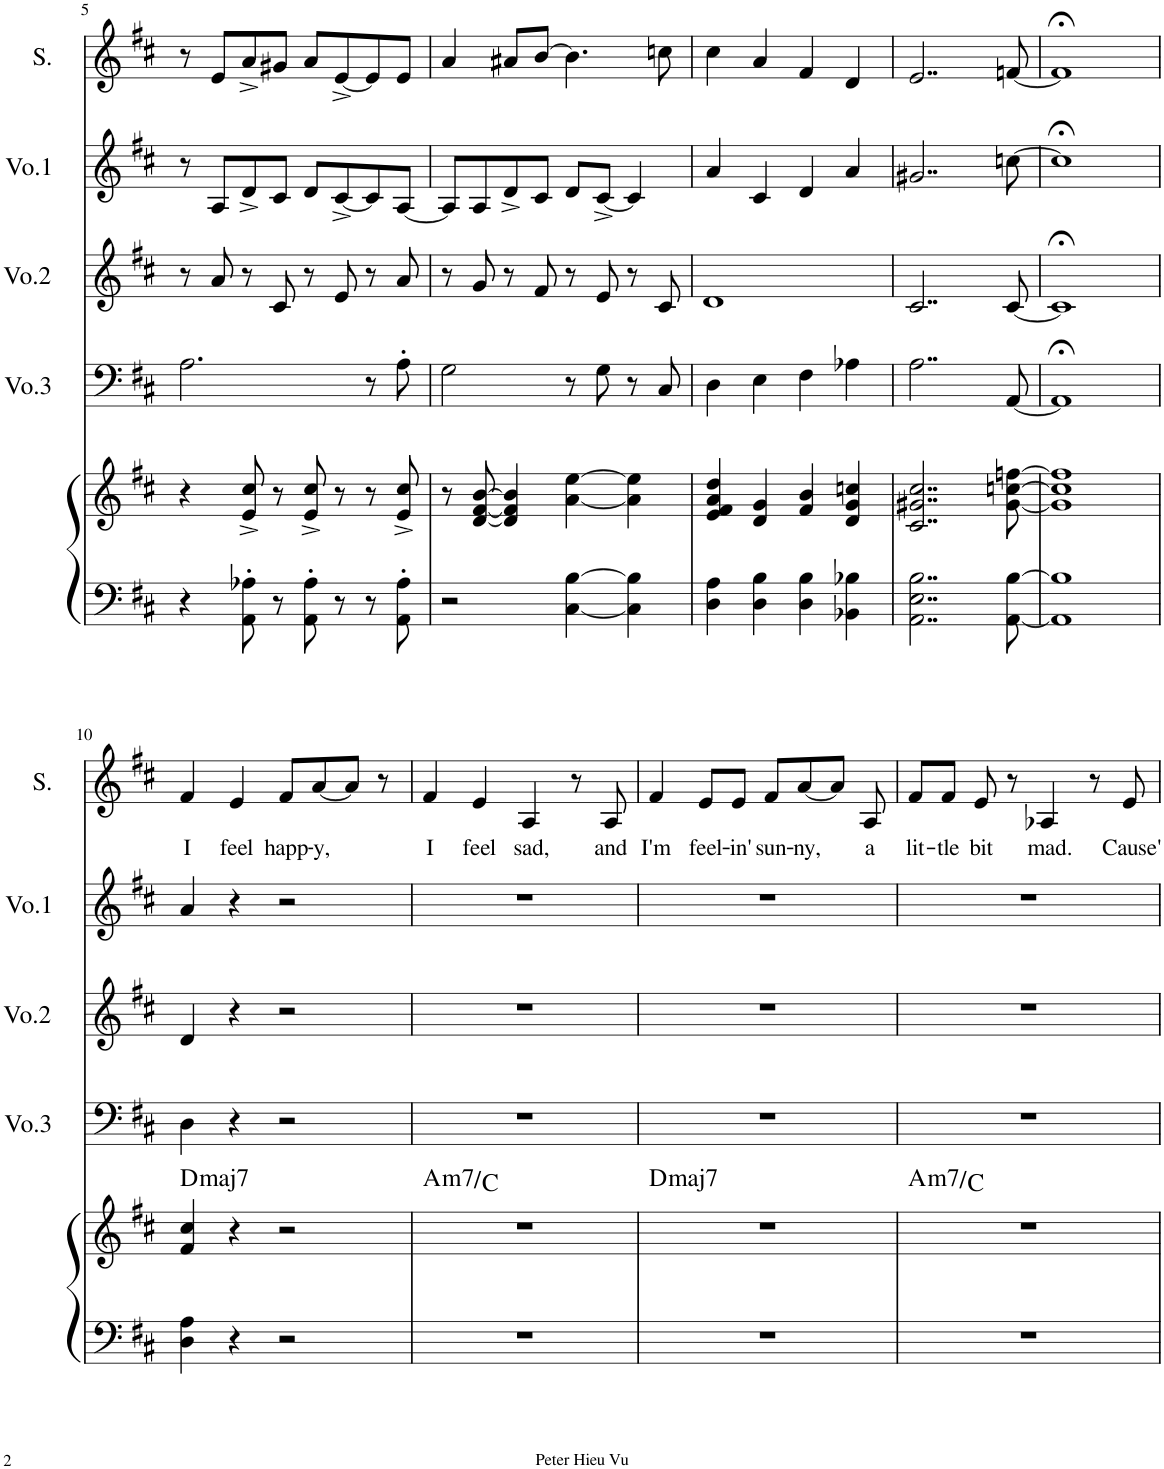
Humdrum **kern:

**kern	**kern	**harte	**kern	**kern	**kern	**kern	**text
*part5	*part5	*part5	*part4	*part3	*part2	*part1	*part1
*staff6	*staff5	*	*staff4	*staff3	*staff2	*staff1	*staff1
*I"Piano	*	*	*I"Voice 3	*I"Voice 2	*I"Voice 1	*I"Solo	*
*I'Pno	*	*	*I'Vo.3	*I'Vo.2	*I'Vo.1	*I'S.	*
!!LO:PB:g=z
*clefF4	*clefG2	*	*clefF4	*clefG2	*clefG2	*clefG2	*
*k[f#c#]	*k[f#c#]	*	*k[f#c#]	*k[f#c#]	*k[f#c#]	*k[f#c#]	*
*M4/4	*M4/4	*	*M4/4	*M4/4	*M4/4	*M4/4	*
=5	=5	=5	=5	=5	=5	=5	=5
4r	4r	.	2.A\	8r	8r	8r	.
.	.	.	.	8a/	8A/L	8e/L	.
8AA\' 8A-X\'	8e/^ 8cc#/^	.	.	8r	8d^/	8a^/	.
8r	8r	.	.	8c#/	8c#/J	8g#X/J	.
8AA\' 8A-\'	8e/^ 8cc#/^	.	.	8r	8d/L	8a/L	.
8r	8r	.	.	8e/	[8c#^/	[8e^/	.
8r	8r	.	8r	8r	8c#/]	8e/]	.
8AA\' 8A-\'	8e/^ 8cc#/^	.	8A'\	8a/	[8A/J	8e/J	.
=6	=6	=6	=6	=6	=6	=6	=6
2r	8r	.	2G\	8r	8A/L]	4a/	.
.	[8d/ [8f#/ [8b/	.	.	8g/	8A/	.	.
.	4d/] 4f#/] 4b/]	.	.	8r	8d^/	8a#X/L	.
.	.	.	.	8f#/	8c#/J	[8b/J	.
[4C#\ [4B\	[4a\ [4ee\	.	8r	8r	8d/L	4.b\]	.
.	.	.	8G\	8e/	[8c#^/J	.	.
4C#\] 4B\]	4a\] 4ee\]	.	8r	8r	4c#/]	.	.
.	.	.	8C#/	8c#/	.	8ccn\	.
=7	=7	=7	=7	=7	=7	=7	=7
4D\ 4A\	4e/ 4f#/ 4a/ 4dd/	.	4D\	1d	4a/	4cc#\	.
4D\ 4B\	4d/ 4g/	.	4E\	.	4c#/	4a/	.
4D\ 4B\	4f#/ 4b/	.	4F#\	.	4d/	4f#/	.
4BB-X\ 4B-X\	4d/ 4g/ 4ccn/	.	4A-X\	.	4a/	4d/	.
=8	=8	=8	=8	=8	=8	=8	=8
2..AA\ 2..E\ 2..B\	2..c#/ 2..g#X/ 2..cc#/	.	2..A\	2..c#/	2..g#X/	2..e/	.
[8AA\ [8B\	[8g#\ [8ccn\ [8ffn\	.	[8AA/	[8c#/	[8ccn\	[8fn/	.
=9	=9	=9	=9	=9	=9	=9	=9
1AA] 1B]	1g#] 1cc] 1ff]	.	1AA;<]	1c#;<]	1cc;<]	1f;<]	.
!!LO:LB:g=z
=10	=10	=10	=10	=10	=10	=10	=10
!	!	!LO:H:kt=maj7	!	!	!	!	!LO:LY:b
4D\ 4A\	4f#/ 4cc#/	D:maj7	4D\	4d/	4a/	4f#/	I
!	!	!	!	!	!	!	!LO:LY:b
4r	4r	.	4r	4r	4r	4e/	feel
!	!	!	!	!	!	!	!LO:LY:b
2r	2r	.	2r	2r	2r	8f#/L	happ-
!	!	!	!	!	!	!	!LO:LY:b
.	.	.	.	.	.	[8a/	-y,
.	.	.	.	.	.	8a/J]	.
.	.	.	.	.	.	8r	.
=11	=11	=11	=11	=11	=11	=11	=11
!	!	!LO:H:kt=m7	!	!	!	!	!LO:LY:b
1r	1r	A:min7/b3	1r	1r	1r	4f#/	I
!	!	!	!	!	!	!	!LO:LY:b
.	.	.	.	.	.	4e/	feel
!	!	!	!	!	!	!	!LO:LY:b
.	.	.	.	.	.	4A/	sad,
.	.	.	.	.	.	8r	.
!	!	!	!	!	!	!	!LO:LY:b
.	.	.	.	.	.	8A/	and
=12	=12	=12	=12	=12	=12	=12	=12
!	!	!LO:H:kt=maj7	!	!	!	!	!LO:LY:b
1r	1r	D:maj7	1r	1r	1r	4f#/	I'm
!	!	!	!	!	!	!	!LO:LY:b
.	.	.	.	.	.	8e/L	feel-
!	!	!	!	!	!	!	!LO:LY:b
.	.	.	.	.	.	8e/J	-in'
!	!	!	!	!	!	!	!LO:LY:b
.	.	.	.	.	.	8f#/L	sun-
!	!	!	!	!	!	!	!LO:LY:b
.	.	.	.	.	.	[8a/	-ny,
.	.	.	.	.	.	8a/J]	.
!	!	!	!	!	!	!	!LO:LY:b
.	.	.	.	.	.	8A/	a
=13	=13	=13	=13	=13	=13	=13	=13
!	!	!LO:H:kt=m7	!	!	!	!	!LO:LY:b
1r	1r	A:min7/b3	1r	1r	1r	8f#/L	lit-
!	!	!	!	!	!	!	!LO:LY:b
.	.	.	.	.	.	8f#/J	-tle
!	!	!	!	!	!	!	!LO:LY:b
.	.	.	.	.	.	8e/	bit
.	.	.	.	.	.	8r	.
!	!	!	!	!	!	!	!LO:LY:b
.	.	.	.	.	.	4A-X/	mad.
.	.	.	.	.	.	8r	.
!	!	!	!	!	!	!	!LO:LY:b
.	.	.	.	.	.	8e/	Cause'
=	=	=	=	=	=	=	=
*-	*-	*-	*-	*-	*-	*-	*-
